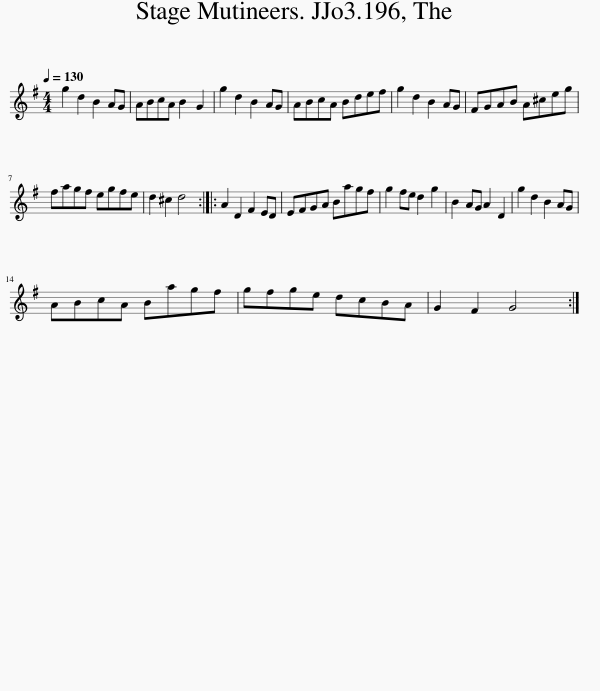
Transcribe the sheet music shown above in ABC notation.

X:1
L:1/8
Q:1/4=130
M:4/4
I:linebreak $
K:G
V:1 treble
V:1
 g2 d2 B2 AG | ABcA B2 G2 | g2 d2 B2 AG | ABcA Bdef | g2 d2 B2 AG | %5
 FGAB A^ceg |$ fagf egfe | d2 ^c2 d4 :: A2 D2 F2 ED | EFGA Bagf | %10
 g2 fe d2 g2 | B2 AG A2 D2 | g2 d2 B2 AG |$ ABcA Bagf | gfge dcBA | %15
 G2 F2 G4 :| %16
